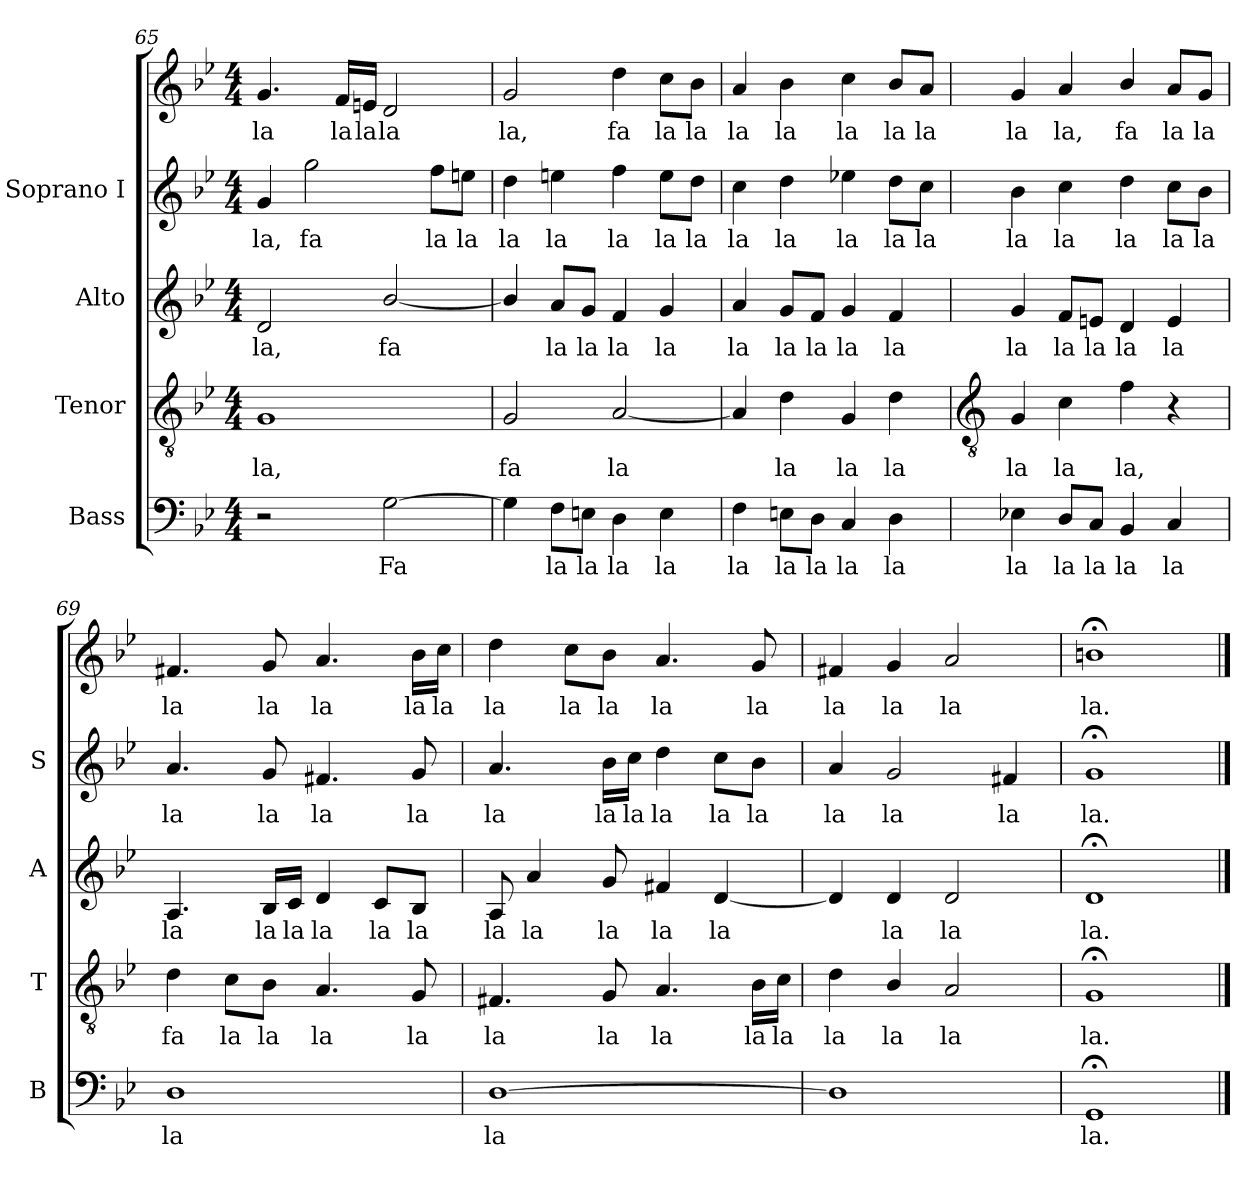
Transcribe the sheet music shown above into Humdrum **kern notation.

**kern	**text	**kern	**text	**kern	**text	**kern	**text	**kern	**text
*part4	*part4	*part3	*part3	*part2	*part2	*part1	*part1	*part1	*part1
*staff5	*staff5	*staff4	*staff4	*staff3	*staff3	*staff2	*staff2	*staff1	*staff1
*I"Bass	*	*I"Tenor	*	*I"Alto	*	*I"Soprano I	*	*	*
*I'B	*	*I'T	*	*I'A	*	*I'S	*	*	*
*clefF4	*	*clefGv2	*	*clefG2	*	*clefG2	*	*clefG2	*
*k[b-e-]	*	*k[b-e-]	*	*k[b-e-]	*	*k[b-e-]	*	*k[b-e-]	*
*B-:	*	*B-:	*	*B-:	*	*B-:	*	*B-:	*
*M4/4	*	*M4/4	*	*M4/4	*	*M4/4	*	*M4/4	*
=65	=65	=65	=65	=65	=65	=65	=65	=65	=65
!	!	!	!LO:LY:b	!	!LO:LY:b	!	!LO:LY:b	!	!LO:LY:b
2r	.	1G	la,	2d	la,	4g	la,	4.g	la
!	!	!	!	!	!	!	!LO:LY:b	!	!
.	.	.	.	.	.	2gg	fa	.	.
!	!	!	!	!	!	!	!	!	!LO:LY:b
.	.	.	.	.	.	.	.	16f/LL	la
!	!	!	!	!	!	!	!	!	!LO:LY:b
.	.	.	.	.	.	.	.	16en/JJ	la
!	!LO:LY:b	!	!	!	!LO:LY:b	!	!	!	!LO:LY:b
[2G	Fa	.	.	[2b-/	fa	.	.	2d	la
!	!	!	!	!	!	!	!LO:LY:b	!	!
.	.	.	.	.	.	8ff\L	la	.	.
!	!	!	!	!	!	!	!LO:LY:b	!	!
.	.	.	.	.	.	8een\J	la	.	.
=66	=66	=66	=66	=66	=66	=66	=66	=66	=66
!	!	!	!LO:LY:b	!	!	!	!LO:LY:b	!	!LO:LY:b
4G]	.	2G	fa	4b-/]	.	4dd	la	2g	la,
!	!LO:LY:b	!	!	!	!LO:LY:b	!	!LO:LY:b	!	!
8F\L	la	.	.	8a/L	la	4een	la	.	.
!	!LO:LY:b	!	!	!	!LO:LY:b	!	!	!	!
8En\J	la	.	.	8g/J	la	.	.	.	.
!	!LO:LY:b	!	!LO:LY:b	!	!LO:LY:b	!	!LO:LY:b	!	!LO:LY:b
4D	la	[2A	la	4f	la	4ff	la	4dd	fa
!	!LO:LY:b	!	!	!	!LO:LY:b	!	!LO:LY:b	!	!LO:LY:b
4E	la	.	.	4g	la	8ee\L	la	8cc\L	la
!	!	!	!	!	!	!	!LO:LY:b	!	!LO:LY:b
.	.	.	.	.	.	8dd\J	la	8b-\J	la
=67	=67	=67	=67	=67	=67	=67	=67	=67	=67
!	!LO:LY:b	!	!	!	!LO:LY:b	!	!LO:LY:b	!	!LO:LY:b
4F	la	4A]	.	4a	la	4cc	la	4a	la
!	!LO:LY:b	!	!LO:LY:b	!	!LO:LY:b	!	!LO:LY:b	!	!LO:LY:b
8En\L	la	4d	la	8g/L	la	4dd	la	4b-	la
!	!LO:LY:b	!	!	!	!LO:LY:b	!	!	!	!
8D\J	la	.	.	8f/J	la	.	.	.	.
!	!LO:LY:b	!	!LO:LY:b	!	!LO:LY:b	!	!LO:LY:b	!	!LO:LY:b
4C	la	4G	la	4g	la	4ee-X	la	4cc	la
!	!LO:LY:b	!	!LO:LY:b	!	!LO:LY:b	!	!LO:LY:b	!	!LO:LY:b
4D	la	4d	la	4f	la	8dd\L	la	8b-/L	la
!	!	!	!	!	!	!	!LO:LY:b	!	!LO:LY:b
.	.	.	.	.	.	8cc\J	la	8a/J	la
!!LO:LB:g=z
=68	=68	=68	=68	=68	=68	=68	=68	=68	=68
*	*	*clefGv2	*	*	*	*	*	*	*
!	!LO:LY:b	!	!LO:LY:b	!	!LO:LY:b	!	!LO:LY:b	!	!LO:LY:b
4E-X	la	4G	la	4g	la	4b-	la	4g	la
!	!LO:LY:b	!	!LO:LY:b	!	!LO:LY:b	!	!LO:LY:b	!	!LO:LY:b
8D/L	la	4c	la	8f/L	la	4cc	la	4a	la,
!	!LO:LY:b	!	!	!	!LO:LY:b	!	!	!	!
8C/J	la	.	.	8en/J	la	.	.	.	.
!	!LO:LY:b	!	!LO:LY:b	!	!LO:LY:b	!	!LO:LY:b	!	!LO:LY:b
4BB-	la	4f	la,	4d	la	4dd	la	4b-/	fa
!	!LO:LY:b	!	!	!	!LO:LY:b	!	!LO:LY:b	!	!LO:LY:b
4C	la	4r	.	4e	la	8cc\L	la	8a/L	la
!	!	!	!	!	!	!	!LO:LY:b	!	!LO:LY:b
.	.	.	.	.	.	8b-\J	la	8g/J	la
=69	=69	=69	=69	=69	=69	=69	=69	=69	=69
!	!LO:LY:b	!	!LO:LY:b	!	!LO:LY:b	!	!LO:LY:b	!	!LO:LY:b
1D	la	4d	fa	4.A	la	4.a	la	4.f#X	la
!	!	!	!LO:LY:b	!	!	!	!	!	!
.	.	8c\L	la	.	.	.	.	.	.
!	!	!	!LO:LY:b	!	!LO:LY:b	!	!LO:LY:b	!	!LO:LY:b
.	.	8B-\J	la	16B-/LL	la	8g	la	8g	la
!	!	!	!	!	!LO:LY:b	!	!	!	!
.	.	.	.	16c/JJ	la	.	.	.	.
!	!	!	!LO:LY:b	!	!LO:LY:b	!	!LO:LY:b	!	!LO:LY:b
.	.	4.A	la	4d	la	4.f#X	la	4.a	la
!	!	!	!	!	!LO:LY:b	!	!	!	!
.	.	.	.	8c/L	la	.	.	.	.
!	!	!	!LO:LY:b	!	!LO:LY:b	!	!LO:LY:b	!	!LO:LY:b
.	.	8G	la	8B-/J	la	8g	la	16b-\LL	la
!	!	!	!	!	!	!	!	!	!LO:LY:b
.	.	.	.	.	.	.	.	16cc\JJ	la
=70	=70	=70	=70	=70	=70	=70	=70	=70	=70
!	!LO:LY:b	!	!LO:LY:b	!	!LO:LY:b	!	!LO:LY:b	!	!LO:LY:b
[1D	la	4.F#X	la	8A	la	4.a	la	4dd	la
!	!	!	!	!	!LO:LY:b	!	!	!	!
.	.	.	.	4a	la	.	.	.	.
!	!	!	!	!	!	!	!	!	!LO:LY:b
.	.	.	.	.	.	.	.	8cc\L	la
!	!	!	!LO:LY:b	!	!LO:LY:b	!	!LO:LY:b	!	!LO:LY:b
.	.	8G	la	8g	la	16b-\LL	la	8b-\J	la
!	!	!	!	!	!	!	!LO:LY:b	!	!
.	.	.	.	.	.	16cc\JJ	la	.	.
!	!	!	!LO:LY:b	!	!LO:LY:b	!	!LO:LY:b	!	!LO:LY:b
.	.	4.A	la	4f#X	la	4dd	la	4.a	la
!	!	!	!	!	!LO:LY:b	!	!LO:LY:b	!	!
.	.	.	.	[4d	la	8cc\L	la	.	.
!	!	!	!LO:LY:b	!	!	!	!LO:LY:b	!	!LO:LY:b
.	.	16B-\LL	la	.	.	8b-\J	la	8g	la
!	!	!	!LO:LY:b	!	!	!	!	!	!
.	.	16c\JJ	la	.	.	.	.	.	.
=71	=71	=71	=71	=71	=71	=71	=71	=71	=71
!	!	!	!LO:LY:b	!	!	!	!LO:LY:b	!	!LO:LY:b
1D]	.	4d	la	4d]	.	4a	la	4f#X	la
!	!	!	!LO:LY:b	!	!LO:LY:b	!	!LO:LY:b	!	!LO:LY:b
.	.	4B-/	la	4d	la	2g	la	4g	la
!	!	!	!LO:LY:b	!	!LO:LY:b	!	!	!	!LO:LY:b
.	.	2A	la	2d	la	.	.	2a	la
!	!	!	!	!	!	!	!LO:LY:b	!	!
.	.	.	.	.	.	4f#X	la	.	.
=72	=72	=72	=72	=72	=72	=72	=72	=72	=72
!	!LO:LY:b	!	!LO:LY:b	!	!LO:LY:b	!	!LO:LY:b	!	!LO:LY:b
1GG;<	la.	1G;<	la.	1d;<	la.	1g;<	la.	1bn;<	la.
==	==	==	==	==	==	==	==	==	==
*-	*-	*-	*-	*-	*-	*-	*-	*-	*-
